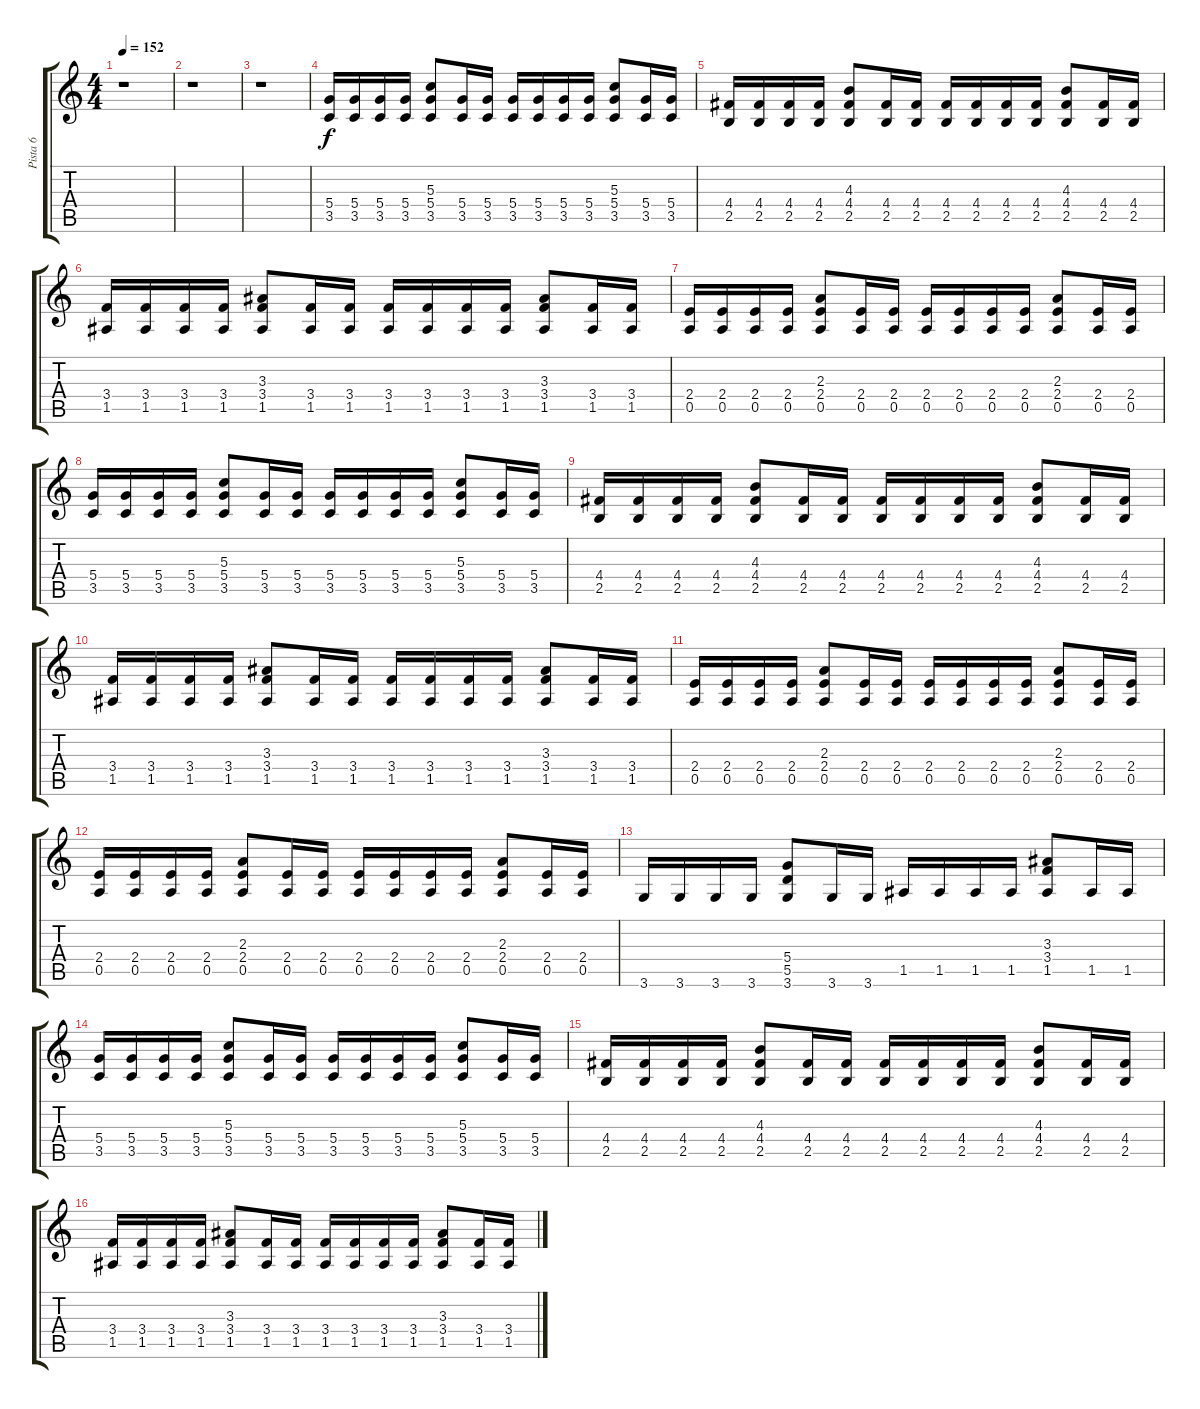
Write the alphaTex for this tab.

\track ("Pista 6" "Pista 6") {instrument distortionguitar}
\staff {score tabs}
\tuning (E4 B3 G3 D3 A2 E2) {hide}
\ts (4 4)
\tempo 152
\clef g2
\ks c
r.1{dy f} |
r.1 |
r.1 |
(5.4 3.5).16 (5.4 3.5).16 (5.4 3.5).16 (5.4 3.5).16 (5.3 5.4 3.5).8 (5.4 3.5).16 (5.4 3.5).16 (5.4 3.5).16 (5.4 3.5).16 (5.4 3.5).16 (5.4 3.5).16 (5.3 5.4 3.5).8 (5.4 3.5).16 (5.4 3.5).16 |
(4.4 2.5).16 (4.4 2.5).16 (4.4 2.5).16 (4.4 2.5).16 (4.3 4.4 2.5).8 (4.4 2.5).16 (4.4 2.5).16 (4.4 2.5).16 (4.4 2.5).16 (4.4 2.5).16 (4.4 2.5).16 (4.3 4.4 2.5).8 (4.4 2.5).16 (4.4 2.5).16 |
(3.4 1.5).16 (3.4 1.5).16 (3.4 1.5).16 (3.4 1.5).16 (3.3 3.4 1.5).8 (3.4 1.5).16 (3.4 1.5).16 (3.4 1.5).16 (3.4 1.5).16 (3.4 1.5).16 (3.4 1.5).16 (3.3 3.4 1.5).8 (3.4 1.5).16 (3.4 1.5).16 |
(2.4 0.5).16 (2.4 0.5).16 (2.4 0.5).16 (2.4 0.5).16 (2.3 2.4 0.5).8 (2.4 0.5).16 (2.4 0.5).16 (2.4 0.5).16 (2.4 0.5).16 (2.4 0.5).16 (2.4 0.5).16 (2.3 2.4 0.5).8 (2.4 0.5).16 (2.4 0.5).16 |
(5.4 3.5).16 (5.4 3.5).16 (5.4 3.5).16 (5.4 3.5).16 (5.3 5.4 3.5).8 (5.4 3.5).16 (5.4 3.5).16 (5.4 3.5).16 (5.4 3.5).16 (5.4 3.5).16 (5.4 3.5).16 (5.3 5.4 3.5).8 (5.4 3.5).16 (5.4 3.5).16 |
(4.4 2.5).16 (4.4 2.5).16 (4.4 2.5).16 (4.4 2.5).16 (4.3 4.4 2.5).8 (4.4 2.5).16 (4.4 2.5).16 (4.4 2.5).16 (4.4 2.5).16 (4.4 2.5).16 (4.4 2.5).16 (4.3 4.4 2.5).8 (4.4 2.5).16 (4.4 2.5).16 |
(3.4 1.5).16 (3.4 1.5).16 (3.4 1.5).16 (3.4 1.5).16 (3.3 3.4 1.5).8 (3.4 1.5).16 (3.4 1.5).16 (3.4 1.5).16 (3.4 1.5).16 (3.4 1.5).16 (3.4 1.5).16 (3.3 3.4 1.5).8 (3.4 1.5).16 (3.4 1.5).16 |
(2.4 0.5).16 (2.4 0.5).16 (2.4 0.5).16 (2.4 0.5).16 (2.3 2.4 0.5).8 (2.4 0.5).16 (2.4 0.5).16 (2.4 0.5).16 (2.4 0.5).16 (2.4 0.5).16 (2.4 0.5).16 (2.3 2.4 0.5).8 (2.4 0.5).16 (2.4 0.5).16 |
(2.4 0.5).16 (2.4 0.5).16 (2.4 0.5).16 (2.4 0.5).16 (2.3 2.4 0.5).8 (2.4 0.5).16 (2.4 0.5).16 (2.4 0.5).16 (2.4 0.5).16 (2.4 0.5).16 (2.4 0.5).16 (2.3 2.4 0.5).8 (2.4 0.5).16 (2.4 0.5).16 |
3.6.16 3.6.16 3.6.16 3.6.16 (5.4 5.5 3.6).8 3.6.16 3.6.16 1.5.16 1.5.16 1.5.16 1.5.16 (3.3 3.4 1.5).8 1.5.16 1.5.16 |
(5.4 3.5).16 (5.4 3.5).16 (5.4 3.5).16 (5.4 3.5).16 (5.3 5.4 3.5).8 (5.4 3.5).16 (5.4 3.5).16 (5.4 3.5).16 (5.4 3.5).16 (5.4 3.5).16 (5.4 3.5).16 (5.3 5.4 3.5).8 (5.4 3.5).16 (5.4 3.5).16 |
(4.4 2.5).16 (4.4 2.5).16 (4.4 2.5).16 (4.4 2.5).16 (4.3 4.4 2.5).8 (4.4 2.5).16 (4.4 2.5).16 (4.4 2.5).16 (4.4 2.5).16 (4.4 2.5).16 (4.4 2.5).16 (4.3 4.4 2.5).8 (4.4 2.5).16 (4.4 2.5).16 |
(3.4 1.5).16 (3.4 1.5).16 (3.4 1.5).16 (3.4 1.5).16 (3.3 3.4 1.5).8 (3.4 1.5).16 (3.4 1.5).16 (3.4 1.5).16 (3.4 1.5).16 (3.4 1.5).16 (3.4 1.5).16 (3.3 3.4 1.5).8 (3.4 1.5).16 (3.4 1.5).16
